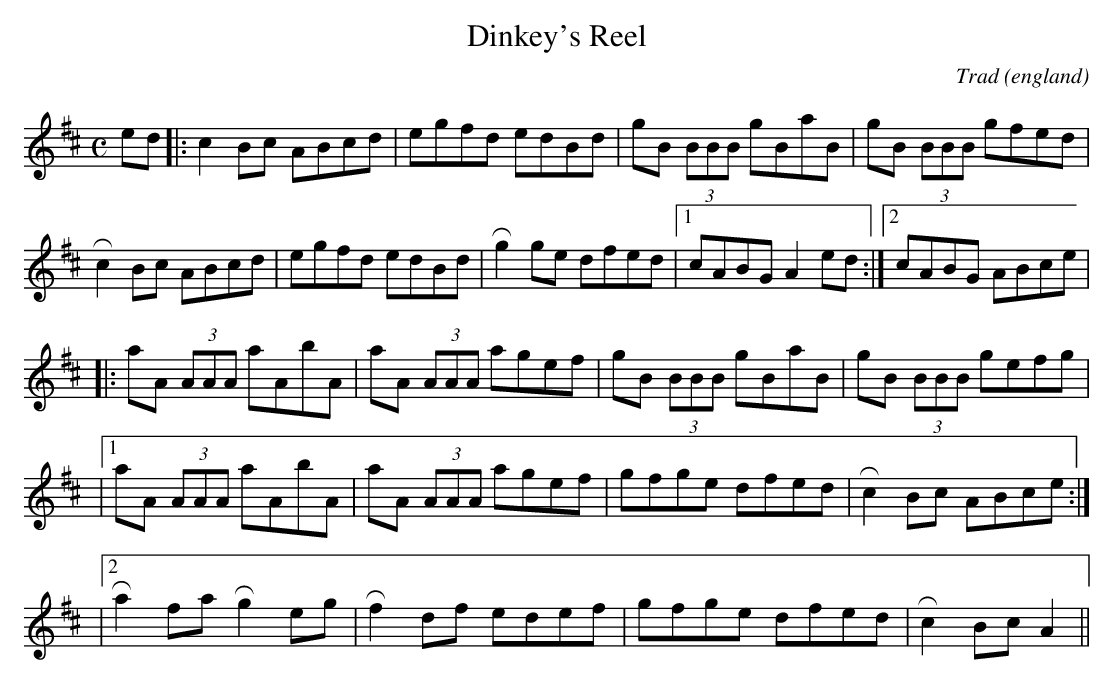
X:1
T:Dinkey's Reel
O:england
C:Trad
M:C
K:D
L:1/8
ed |: c2 Bc ABcd | egfd edBd | gB (3BBB gBaB | gB (3BBB gfed |
Rc2 Bc ABcd | egfd edBd | Rg2 ge dfed |1 cABG A2 ed :|2 cABG ABce |
|: aA (3AAA aAbA | aA (3AAA agef | gB (3BBB gBaB | gB (3BBB gefg |
|1 aA (3AAA aAbA | aA (3AAA agef | gfge dfed | Rc2 Bc ABce :|
|2 Ra2 fa Rg2 eg | Rf2 df edef | gfge dfed | Rc2 Bc A2 ||
